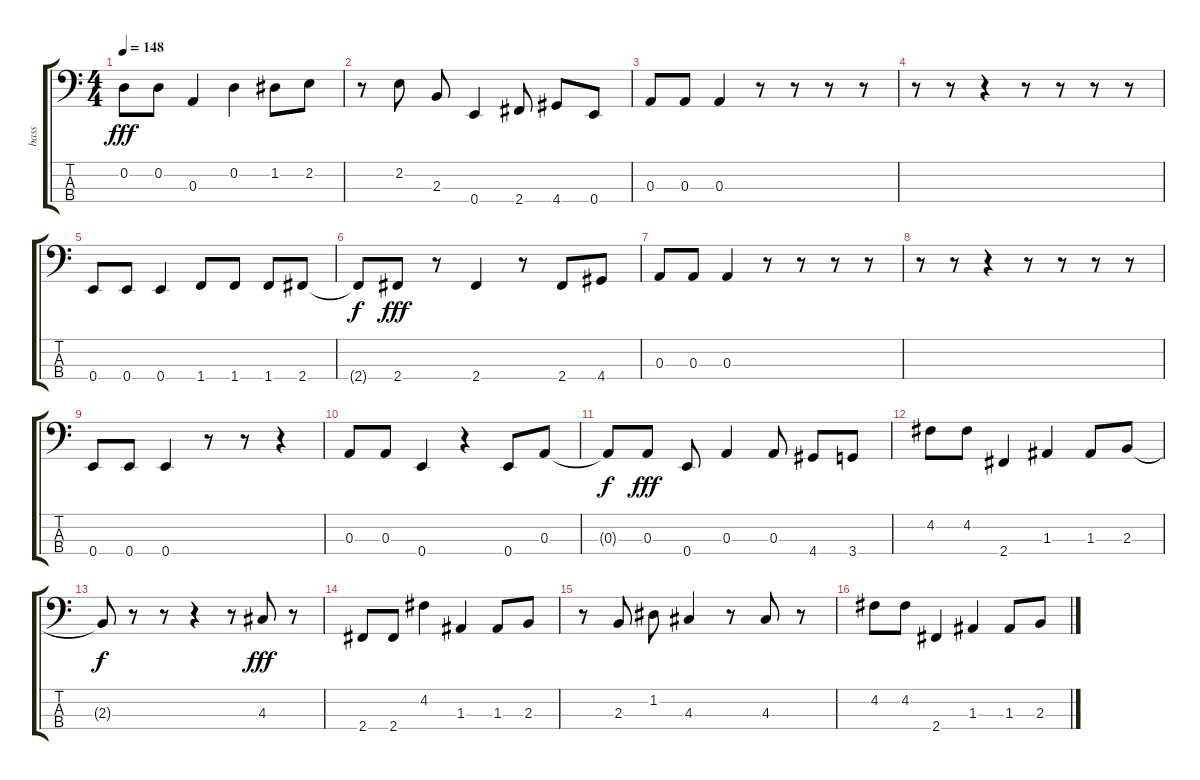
\track ("bass" "bass") {instrument electricbasspick}
\staff {score tabs}
\tuning (G2 D2 A1 E1) {hide}
\ts (4 4)
\tempo 148
\clef f4
\ks c
0.2.8{dy fff} 0.2.8 0.3.4 0.2.4 1.2.8 2.2.8 |
r.8 2.2.8 2.3.8 0.4.4 2.4.8 4.4.8 0.4.8 |
0.3.8 0.3.8 0.3.4 r.8 r.8 r.8 r.8 |
r.8 r.8 r.4 r.8 r.8 r.8 r.8 |
0.4.8 0.4.8 0.4.4 1.4.8 1.4.8 1.4.8 2.4.8 |
2.4{t}.8{dy f} 2.4.8{dy fff} r.8 2.4.4 r.8 2.4.8 4.4.8 |
0.3.8 0.3.8 0.3.4 r.8 r.8 r.8 r.8 |
r.8 r.8 r.4 r.8 r.8 r.8 r.8 |
0.4.8 0.4.8 0.4.4 r.8 r.8 r.4 |
0.3.8 0.3.8 0.4.4 r.4 0.4.8 0.3.8 |
0.3{t}.8{dy f} 0.3.8{dy fff} 0.4.8 0.3.4 0.3.8 4.4.8 3.4.8 |
4.2.8 4.2.8 2.4.4 1.3.4 1.3.8 2.3.8 |
2.3{t}.8{dy f} r.8 r.8 r.4 r.8 4.3.8{dy fff} r.8 |
2.4.8 2.4.8 4.2.4 1.3.4 1.3.8 2.3.8 |
r.8 2.3.8 1.2.8 4.3.4 r.8 4.3.8 r.8 |
4.2.8 4.2.8 2.4.4 1.3.4 1.3.8 2.3.8
